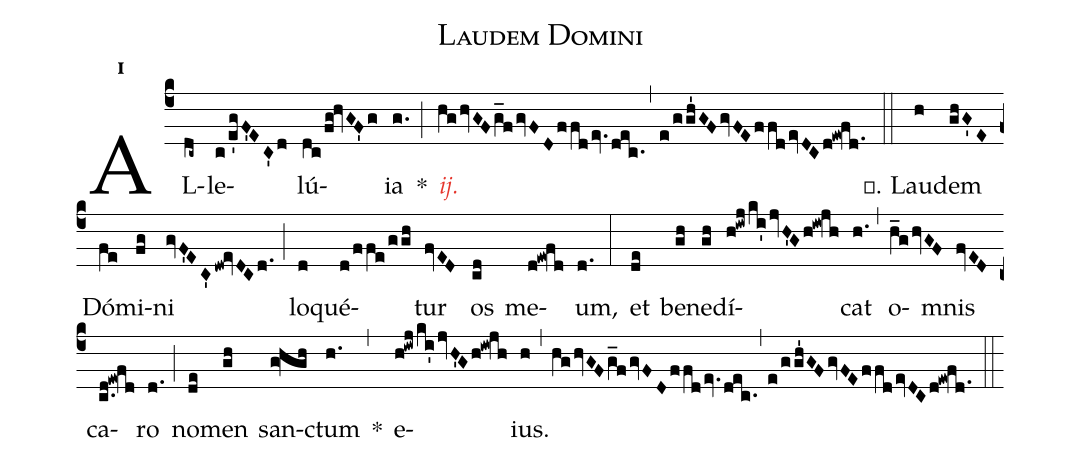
name:Laudem Domini;
mode:1;
office-part:Alleluia;
%%
AL(c4dc~)le(c/e'gF'EC'd)lú(dc/fg!hvGF'g)ia(g.) *(;)
<c><i>ij.</i></c>(hghvGFg_fgvFDffdev.dec.,e/ggh'GFgvFEffdevDCd!ew!fd.) (::)
℣. Lau(h)dem(ghG'E) Dó(fe)mi(fg)ni(gvF'EC'dw!evDCd.) (;)
lo(d)qué(d/ffe/ggh)tur(fvED) os(cd) me(d!ew!fd)um,(d.) (:)
et(de) be(gh)ne(gh)dí(h!iwj/ki'jvH'G/h!iw!jh)cat(h.) (,)
o(h_ghvGF)mnis(fvED) ca(c.d!ew!fd)ro(d.) (;)
no(de)men(gh) san(g!hgh)ctum(h.) *(,)
e(h!iwj/ki'jvH'G/h!iw!jh)ius.(h,hghvGFg_fgvFDffdev.dec.,e/ggh'GFgvFEffd/evDCd!ew!fd.) (::)
